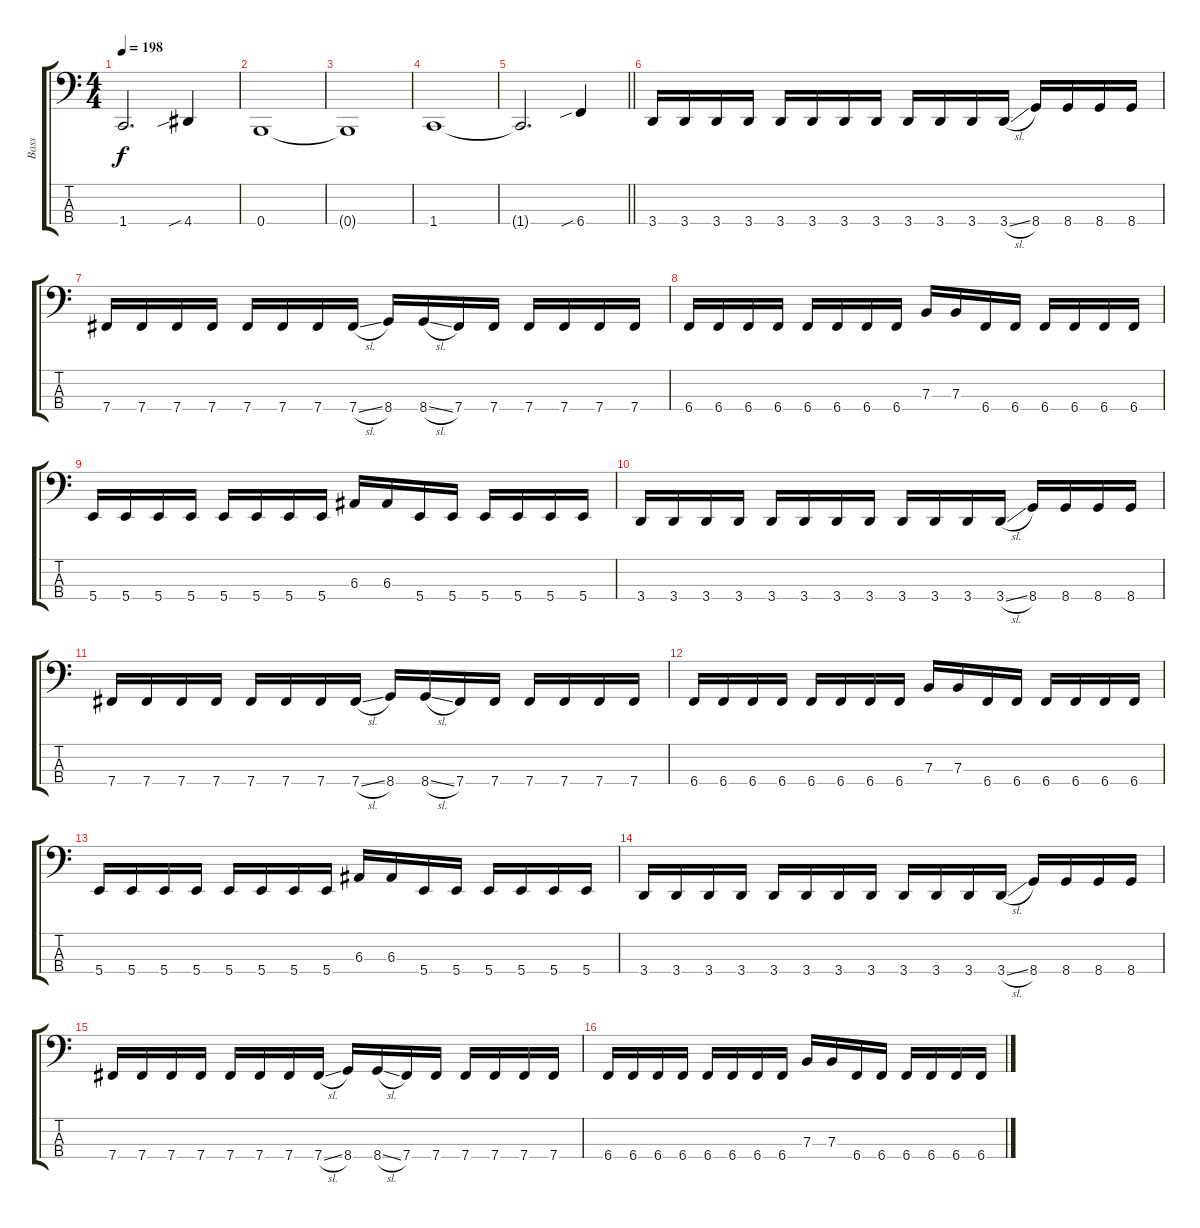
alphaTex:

\track ("Bass" "Bass") {instrument electricbassfinger}
\staff {score tabs}
\tuning (D2 A1 E1 B0) {hide}
\ts (4 4)
\tempo 198
\clef f4
\ks c
1.4{t}.2{d dy f} 4.4{sib}.4 |
0.4.1 |
0.4{t}.1 |
1.4.1 |
\barLineRight lightlight
1.4{t}.2{d} 6.4{sib}.4 |
\section ("" "")
3.4.16 3.4.16 3.4.16 3.4.16 3.4.16 3.4.16 3.4.16 3.4.16 3.4.16 3.4.16 3.4.16 3.4{sl}.16 8.4.16 8.4.16 8.4.16 8.4.16 |
7.4.16 7.4.16 7.4.16 7.4.16 7.4.16 7.4.16 7.4.16 7.4{sl}.16 8.4.16 8.4{sl}.16 7.4.16 7.4.16 7.4.16 7.4.16 7.4.16 7.4.16 |
6.4.16 6.4.16 6.4.16 6.4.16 6.4.16 6.4.16 6.4.16 6.4.16 7.3.16 7.3.16 6.4.16 6.4.16 6.4.16 6.4.16 6.4.16 6.4.16 |
5.4.16 5.4.16 5.4.16 5.4.16 5.4.16 5.4.16 5.4.16 5.4.16 6.3.16 6.3.16 5.4.16 5.4.16 5.4.16 5.4.16 5.4.16 5.4.16 |
3.4.16 3.4.16 3.4.16 3.4.16 3.4.16 3.4.16 3.4.16 3.4.16 3.4.16 3.4.16 3.4.16 3.4{sl}.16 8.4.16 8.4.16 8.4.16 8.4.16 |
7.4.16 7.4.16 7.4.16 7.4.16 7.4.16 7.4.16 7.4.16 7.4{sl}.16 8.4.16 8.4{sl}.16 7.4.16 7.4.16 7.4.16 7.4.16 7.4.16 7.4.16 |
6.4.16 6.4.16 6.4.16 6.4.16 6.4.16 6.4.16 6.4.16 6.4.16 7.3.16 7.3.16 6.4.16 6.4.16 6.4.16 6.4.16 6.4.16 6.4.16 |
5.4.16 5.4.16 5.4.16 5.4.16 5.4.16 5.4.16 5.4.16 5.4.16 6.3.16 6.3.16 5.4.16 5.4.16 5.4.16 5.4.16 5.4.16 5.4.16 |
3.4.16 3.4.16 3.4.16 3.4.16 3.4.16 3.4.16 3.4.16 3.4.16 3.4.16 3.4.16 3.4.16 3.4{sl}.16 8.4.16 8.4.16 8.4.16 8.4.16 |
7.4.16 7.4.16 7.4.16 7.4.16 7.4.16 7.4.16 7.4.16 7.4{sl}.16 8.4.16 8.4{sl}.16 7.4.16 7.4.16 7.4.16 7.4.16 7.4.16 7.4.16 |
6.4.16 6.4.16 6.4.16 6.4.16 6.4.16 6.4.16 6.4.16 6.4.16 7.3.16 7.3.16 6.4.16 6.4.16 6.4.16 6.4.16 6.4.16 6.4.16
